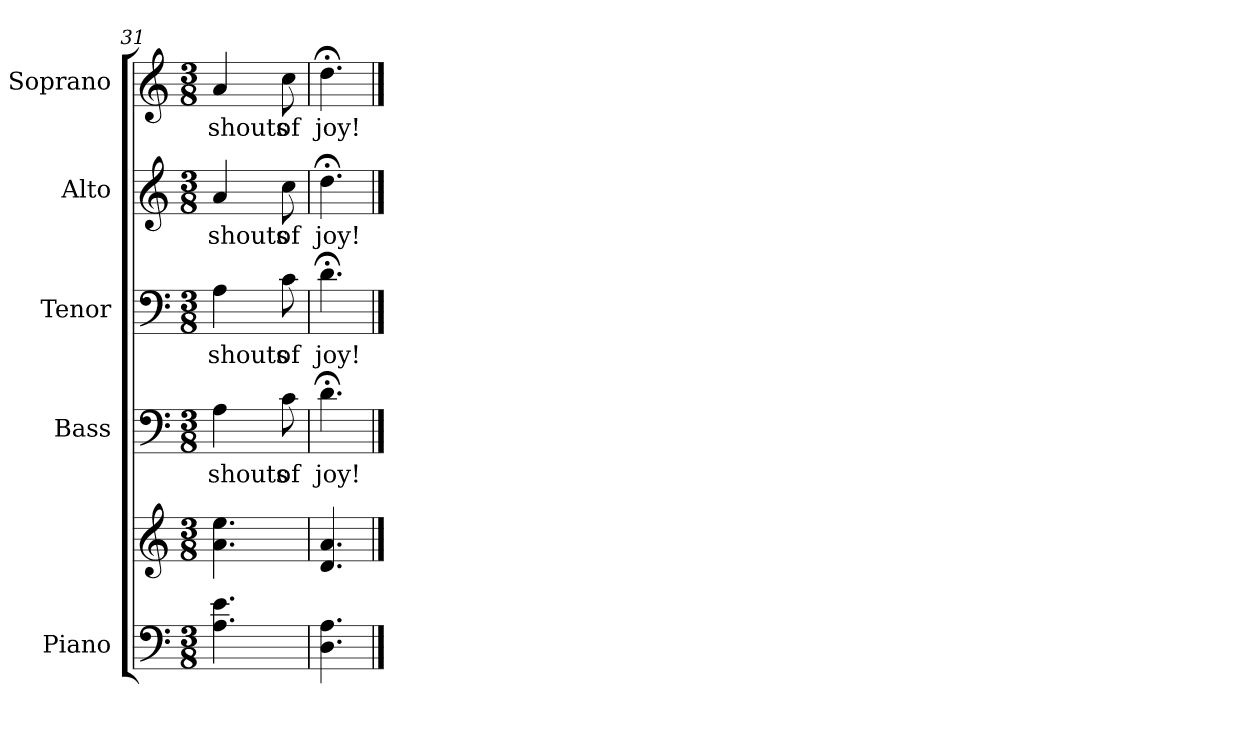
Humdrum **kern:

**kern	**kern	**kern	**text	**kern	**text	**kern	**text	**kern	**text
*part5	*part5	*part4	*part4	*part3	*part3	*part2	*part2	*part1	*part1
*staff6	*staff5	*staff4	*staff4	*staff3	*staff3	*staff2	*staff2	*staff1	*staff1
*I"Piano	*	*I"Bass	*	*I"Tenor	*	*I"Alto	*	*I"Soprano	*
*I'Pno.	*	*I'B.	*	*I'T.	*	*I'A.	*	*I'S.	*
!!LO:PB:g=z
*clefF4	*clefG2	*clefF4	*	*clefF4	*	*clefG2	*	*clefG2	*
*k[]	*k[]	*k[]	*	*k[]	*	*k[]	*	*k[]	*
*C:	*C:	*C:	*	*C:	*	*C:	*	*C:	*
*M3/8	*M3/8	*M3/8	*	*M3/8	*	*M3/8	*	*M3/8	*
=31	=31	=31	=31	=31	=31	=31	=31	=31	=31
!	!	!	!LO:LY:b:color=#000000	!	!	!	!	!	!
!	!	!	!	!	!LO:LY:b:color=#000000	!	!	!	!
!	!	!	!	!	!	!	!LO:LY:b:color=#000000	!	!
!	!	!	!	!	!	!	!	!	!LO:LY:b:color=#000000
4.Ai\ 4.ei	4.ai\ 4.eei	4Ai\	shouts	4Ai\	shouts	4ai/	shouts	4ai/	shouts
!	!	!	!LO:LY:b:color=#000000	!	!	!	!	!	!
!	!	!	!	!	!LO:LY:b:color=#000000	!	!	!	!
!	!	!	!	!	!	!	!LO:LY:b:color=#000000	!	!
!	!	!	!	!	!	!	!	!	!LO:LY:b:color=#000000
.	.	8ci\	of	8ci\	of	8cci\	of	8cci\	of
=32	=32	=32	=32	=32	=32	=32	=32	=32	=32
!	!	!	!LO:LY:b:color=#000000	!	!	!	!	!	!
!	!	!	!	!	!LO:LY:b:color=#000000	!	!	!	!
!	!	!	!	!	!	!	!LO:LY:b:color=#000000	!	!
!	!	!	!	!	!	!	!	!	!LO:LY:b:color=#000000
4.Di\ 4.Ai	4.di/ 4.ai	4.d;i\	joy!	4.d;i\	joy!	4.dd;i\	joy!	4.dd;i\	joy!
==	==	==	==	==	==	==	==	==	==
*-	*-	*-	*-	*-	*-	*-	*-	*-	*-
